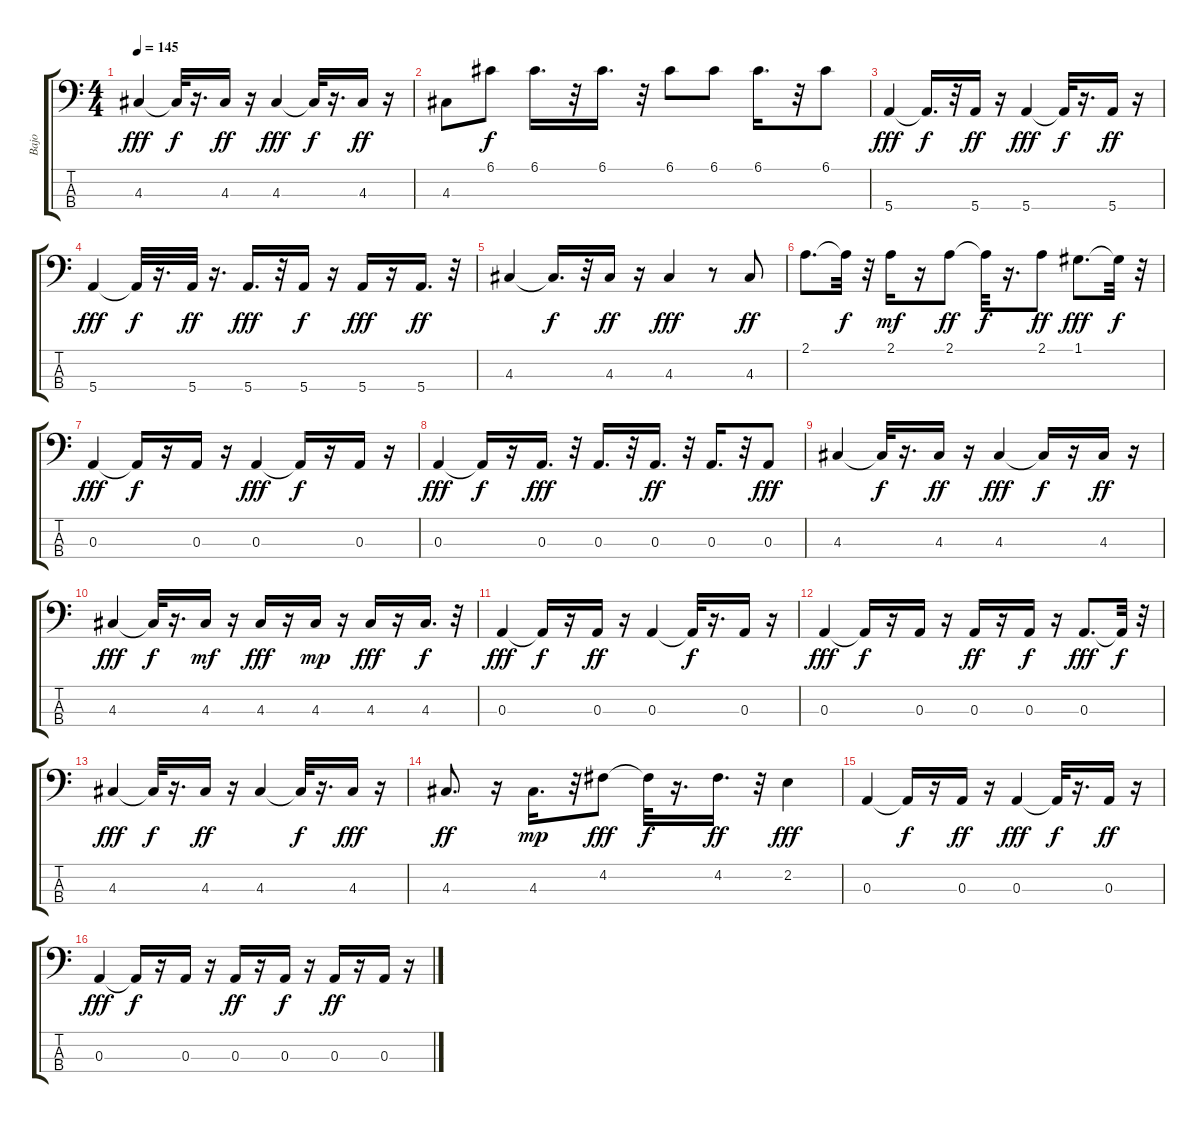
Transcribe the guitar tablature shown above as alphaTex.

\track ("Bajo" "Bajo") {instrument electricbassfinger}
\staff {score tabs}
\tuning (G2 D2 A1 E1) {hide}
\ts (4 4)
\tempo 145
\clef f4
\ks c
4.3.4{dy fff} 4.3{t}.32{dy f} r.16{d} 4.3.16{dy ff} r.16 4.3.4{dy fff} 4.3{t}.32{dy f} r.16{d} 4.3.16{dy ff} r.16 |
4.3.8 6.1.8{dy f} 6.1.16{d} r.32 6.1.16{d} r.32 6.1.8 6.1.8 6.1.16{d} r.32 6.1.8 |
5.4.4{dy fff} 5.4{t}.16{d dy f} r.32 5.4.16{dy ff} r.16 5.4.4{dy fff} 5.4{t}.32{dy f} r.16{d} 5.4.16{dy ff} r.16 |
5.4.4{dy fff} 5.4{t}.32{dy f} r.16{d} 5.4.32{dy ff} r.16{d} 5.4.16{d dy fff} r.32 5.4.16{dy f} r.16 5.4.16{dy fff} r.16 5.4.16{d dy ff} r.32 |
4.3.4 4.3{t}.16{d dy f} r.32 4.3.16{dy ff} r.16 4.3.4{dy fff} r.8 4.3.8{dy ff} |
2.1.8{d} 2.1{t}.32{dy f} r.32 2.1.16{dy mf} r.16 2.1.8{dy ff} 2.1{t}.32{dy f} r.16{d} 2.1.8{dy ff} 1.1.8{d dy fff} 1.1{t}.32{dy f} r.32 |
0.3.4{dy fff} 0.3{t}.16{dy f} r.16 0.3.16 r.16 0.3.4{dy fff} 0.3{t}.16{dy f} r.16 0.3.16 r.16 |
0.3.4{dy fff} 0.3{t}.16{dy f} r.16 0.3.16{d dy fff} r.32 0.3.16{d} r.32 0.3.16{d dy ff} r.32 0.3.16{d} r.32 0.3.8{dy fff} |
4.3.4 4.3{t}.32{dy f} r.16{d} 4.3.16{dy ff} r.16 4.3.4{dy fff} 4.3{t}.16{dy f} r.16 4.3.16{dy ff} r.16 |
4.3.4{dy fff} 4.3{t}.32{dy f} r.16{d} 4.3.16{dy mf} r.16 4.3.16{dy fff} r.16 4.3.16{dy mp} r.16 4.3.16{dy fff} r.16 4.3.16{d dy f} r.32 |
0.3.4{dy fff} 0.3{t}.16{dy f} r.16 0.3.16{dy ff} r.16 0.3.4 0.3{t}.32{dy f} r.16{d} 0.3.16 r.16 |
0.3.4{dy fff} 0.3{t}.16{dy f} r.16 0.3.16 r.16 0.3.16{dy ff} r.16 0.3.16{dy f} r.16 0.3.8{d dy fff} 0.3{t}.32{dy f} r.32 |
4.3.4{dy fff} 4.3{t}.32{dy f} r.16{d} 4.3.16{dy ff} r.16 4.3.4 4.3{t}.32{dy f} r.16{d} 4.3.16{dy fff} r.16 |
4.3.8{d dy ff} r.16 4.3.16{d dy mp} r.32 4.2.8{dy fff} 4.2{t}.32{dy f} r.16{d} 4.2.16{d dy ff} r.32 2.2.4{dy fff} |
0.3.4 0.3{t}.16{dy f} r.16 0.3.16{dy ff} r.16 0.3.4{dy fff} 0.3{t}.32{dy f} r.16{d} 0.3.16{dy ff} r.16 |
0.3.4{dy fff} 0.3{t}.16{dy f} r.16 0.3.16 r.16 0.3.16{dy ff} r.16 0.3.16{dy f} r.16 0.3.16{dy ff} r.16 0.3.16 r.16
